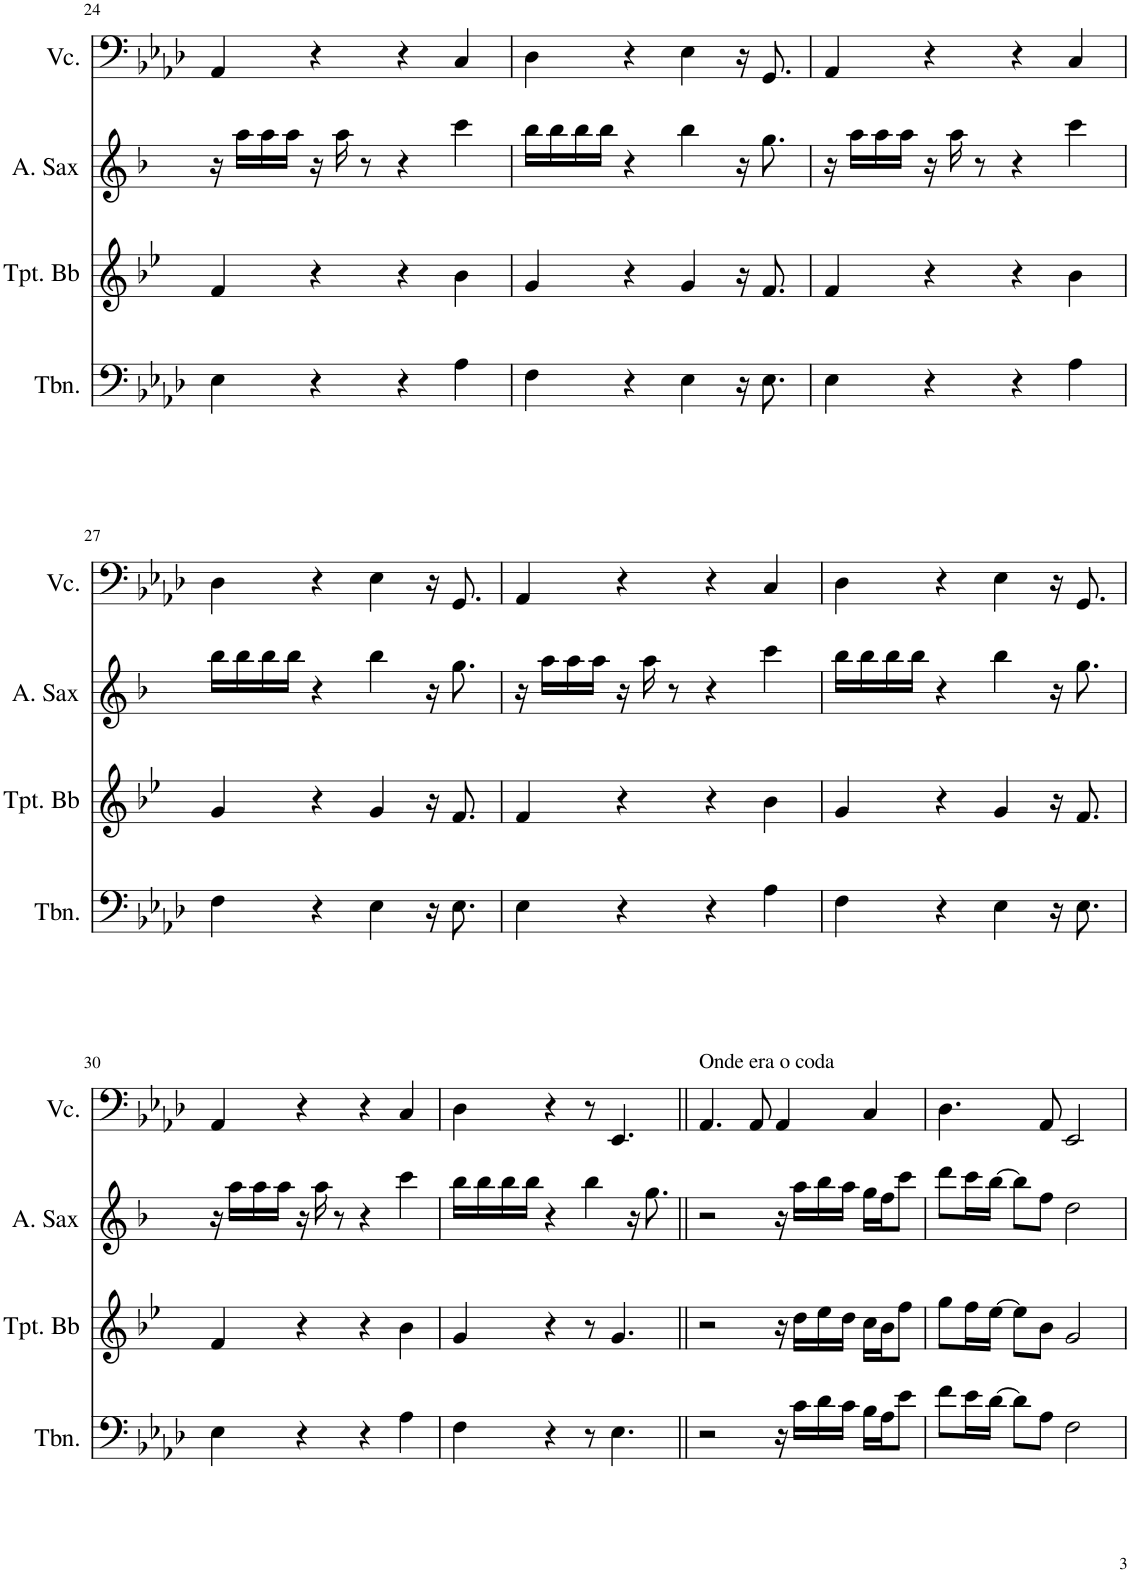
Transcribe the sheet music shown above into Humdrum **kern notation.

**kern	**kern	**kern	**kern
*part4	*part3	*part2	*part1
*staff4	*staff3	*staff2	*staff1
*I"Trombone	*I"Trompete Bb	*I"Saxofone Alto	*I"Violoncelo
*I'Tbn.	*I'Tpt. Bb	*	*I'Vc.
!!LO:PB:g=z
*clefF4	*clefG2	*clefG2	*clefF4
*	*Trd1c2	*Trd5c9	*
*k[b-e-a-d-]	*k[b-e-]	*k[b-]	*k[b-e-a-d-]
*M4/4	*M4/4	*M4/4	*M4/4
=24	=24	=24	=24
4E-\	4f/	16r	4AA-/
.	.	16aa\LL	.
.	.	16aa\	.
.	.	16aa\JJ	.
4r	4r	16r	4r
.	.	16aa\	.
.	.	8r	.
4r	4r	4r	4r
4A-\	4b-\	4ccc\	4C/
=25	=25	=25	=25
4F\	4g/	16bb-\LL	4D-\
.	.	16bb-\	.
.	.	16bb-\	.
.	.	16bb-\JJ	.
4r	4r	4r	4r
4E-\	4g/	4bb-\	4E-\
16r	16r	16r	16r
8.E-\	8.f/	8.gg\	8.GG/
=26	=26	=26	=26
4E-\	4f/	16r	4AA-/
.	.	16aa\LL	.
.	.	16aa\	.
.	.	16aa\JJ	.
4r	4r	16r	4r
.	.	16aa\	.
.	.	8r	.
4r	4r	4r	4r
4A-\	4b-\	4ccc\	4C/
!!LO:LB:g=z
=27	=27	=27	=27
4F\	4g/	16bb-\LL	4D-\
.	.	16bb-\	.
.	.	16bb-\	.
.	.	16bb-\JJ	.
4r	4r	4r	4r
4E-\	4g/	4bb-\	4E-\
16r	16r	16r	16r
8.E-\	8.f/	8.gg\	8.GG/
=28	=28	=28	=28
4E-\	4f/	16r	4AA-/
.	.	16aa\LL	.
.	.	16aa\	.
.	.	16aa\JJ	.
4r	4r	16r	4r
.	.	16aa\	.
.	.	8r	.
4r	4r	4r	4r
4A-\	4b-\	4ccc\	4C/
=29	=29	=29	=29
4F\	4g/	16bb-\LL	4D-\
.	.	16bb-\	.
.	.	16bb-\	.
.	.	16bb-\JJ	.
4r	4r	4r	4r
4E-\	4g/	4bb-\	4E-\
16r	16r	16r	16r
8.E-\	8.f/	8.gg\	8.GG/
!!LO:LB:g=z
=30	=30	=30	=30
4E-\	4f/	16r	4AA-/
.	.	16aa\LL	.
.	.	16aa\	.
.	.	16aa\JJ	.
4r	4r	16r	4r
.	.	16aa\	.
.	.	8r	.
4r	4r	4r	4r
4A-\	4b-\	4ccc\	4C/
=31	=31	=31	=31
4F\	4g/	16bb-\LL	4D-\
.	.	16bb-\	.
.	.	16bb-\	.
.	.	16bb-\JJ	.
4r	4r	4r	4r
8r	8r	4bb-\	8r
4.E-\	4.g/	.	4.EE-/
.	.	16r	.
.	.	8.gg\	.
=32||	=32||	=32||	=32||
!	!	!	!LO:TX:a:t=Onde era o coda
2r	2r	2r	4.AA-/
.	.	.	8AA-/
16r	16r	16r	4AA-/
16c\LL	16dd\LL	16aa\LL	.
16d-\	16ee-\	16bb-\	.
16c\JJ	16dd\JJ	16aa\JJ	.
16B-\LL	16cc\LL	16gg\LL	4C/
16A-\J	16b-\J	16ff\J	.
8e-\J	8ff\J	8ccc\J	.
=33	=33	=33	=33
8f\L	8gg\L	8ddd\L	4.D-\
16e-\L	16ff\L	16ccc\L	.
[16d-\JJ	[16ee-\JJ	[16bb-\JJ	.
8d-\L]	8ee-\L]	8bb-\L]	.
8A-\J	8b-\J	8ff\J	8AA-/
2F\	2g/	2dd\	2EE-/
=	=	=	=
*-	*-	*-	*-
